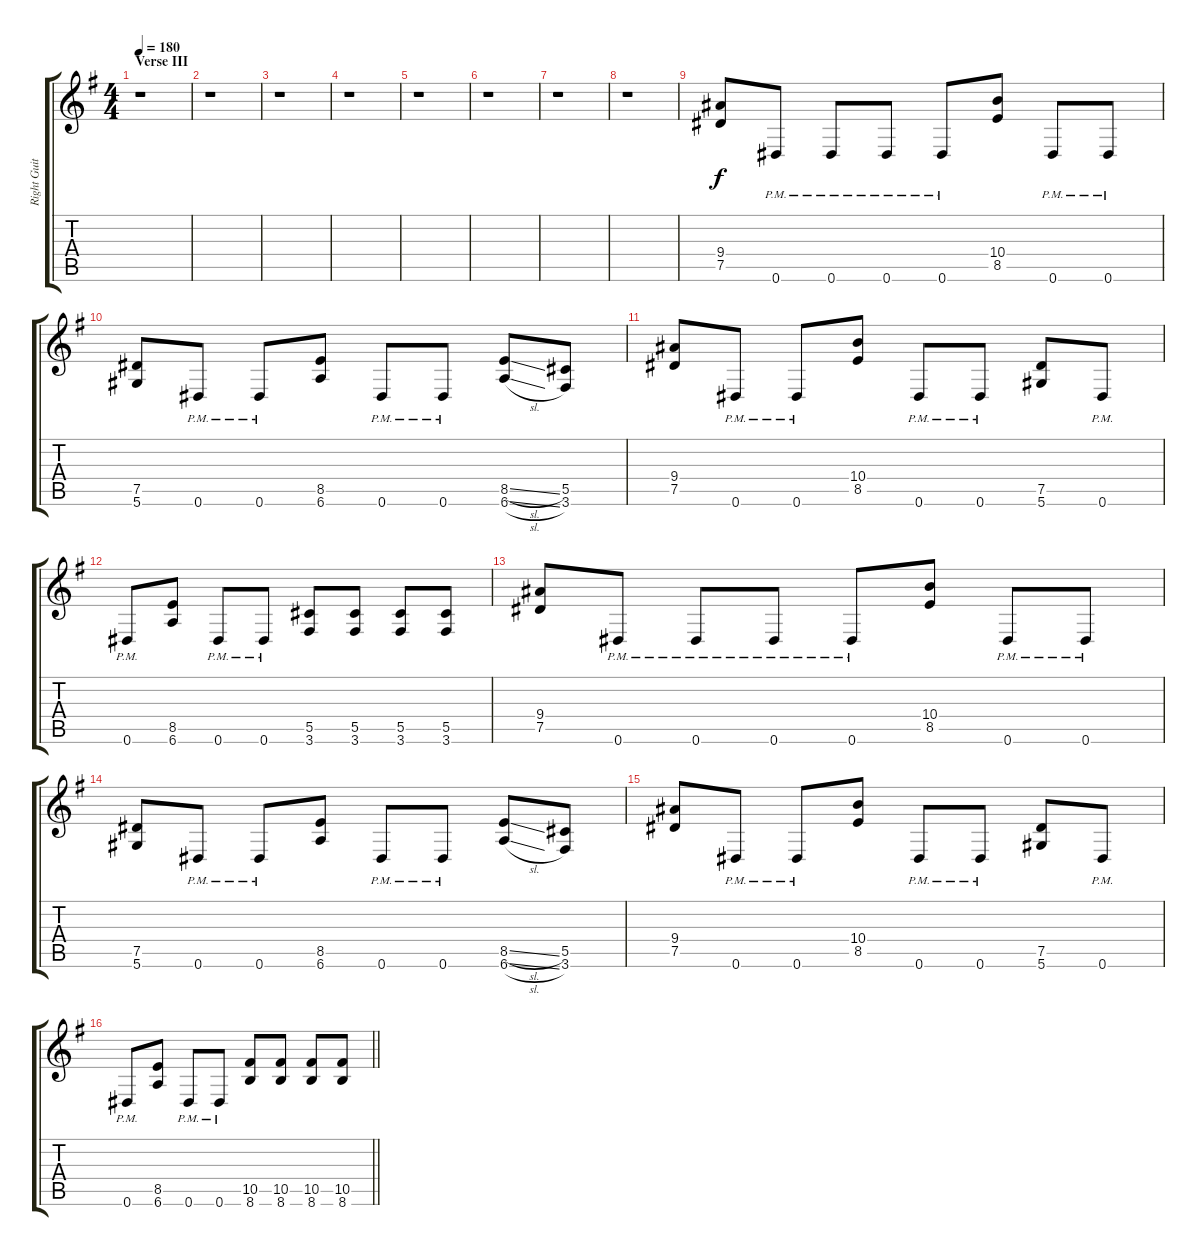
\track ("Right Guitar" "Right Guit") {instrument distortionguitar}
\staff {score tabs}
\tuning (Eb4 Bb3 Gb3 Db3 Ab2 Eb2) {hide}
\ts (4 4)
\section ("" "Verse III")
\tempo 180
\clef g2
\ks g
r.1{dy f} |
r.1 |
r.1 |
r.1 |
r.1 |
r.1 |
r.1 |
r.1 |
(9.4 7.5).8 0.6{pm}.8 0.6{pm}.8 0.6{pm}.8 0.6{pm}.8 (10.4 8.5).8 0.6{pm}.8 0.6{pm}.8 |
(7.5 5.6).8 0.6{pm}.8 0.6{pm}.8 (8.5 6.6).8 0.6{pm}.8 0.6{pm}.8 (8.5{sl} 6.6{sl}).8 (5.5 3.6).8 |
(9.4 7.5).8 0.6{pm}.8 0.6{pm}.8 (10.4 8.5).8 0.6{pm}.8 0.6{pm}.8 (7.5 5.6).8 0.6{pm}.8 |
0.6{pm}.8 (8.5 6.6).8 0.6{pm}.8 0.6{pm}.8 (5.5 3.6).8 (5.5 3.6).8 (5.5 3.6).8 (5.5 3.6).8 |
(9.4 7.5).8 0.6{pm}.8 0.6{pm}.8 0.6{pm}.8 0.6{pm}.8 (10.4 8.5).8 0.6{pm}.8 0.6{pm}.8 |
(7.5 5.6).8 0.6{pm}.8 0.6{pm}.8 (8.5 6.6).8 0.6{pm}.8 0.6{pm}.8 (8.5{sl} 6.6{sl}).8 (5.5 3.6).8 |
(9.4 7.5).8 0.6{pm}.8 0.6{pm}.8 (10.4 8.5).8 0.6{pm}.8 0.6{pm}.8 (7.5 5.6).8 0.6{pm}.8 |
\barLineRight lightlight
0.6{pm}.8 (8.5 6.6).8 0.6{pm}.8 0.6{pm}.8 (10.5 8.6).8 (10.5 8.6).8 (10.5 8.6).8 (10.5 8.6).8
